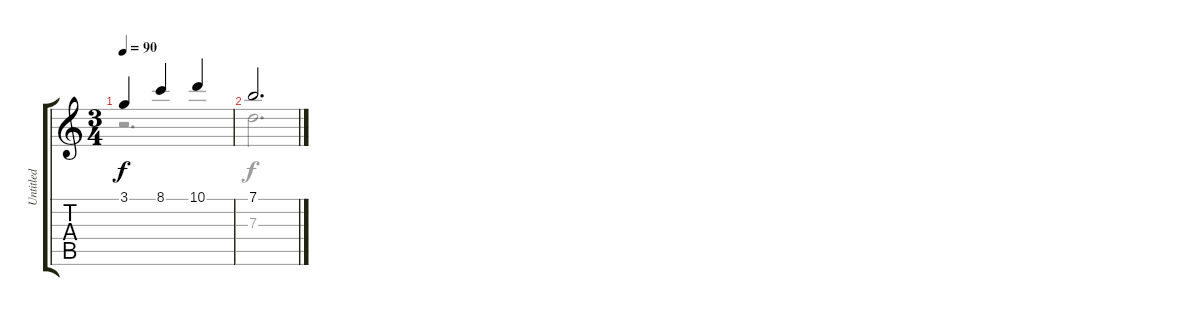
\track ("Untitled" "Untitled") {instrument acousticguitarnylon}
\staff {score tabs}
\tuning (E4 B3 G3 D3 A2 D2) {hide}
\voice
\ts (3 4)
\tempo 90
\clef g2
\ks c
3.1.4{dy f} 8.1.4 10.1.4 |
7.1.2{d}
\voice
\clef g2
\ottava regular
\simile none
\ks c
r.2{d dy f} |
7.3.2{d}
